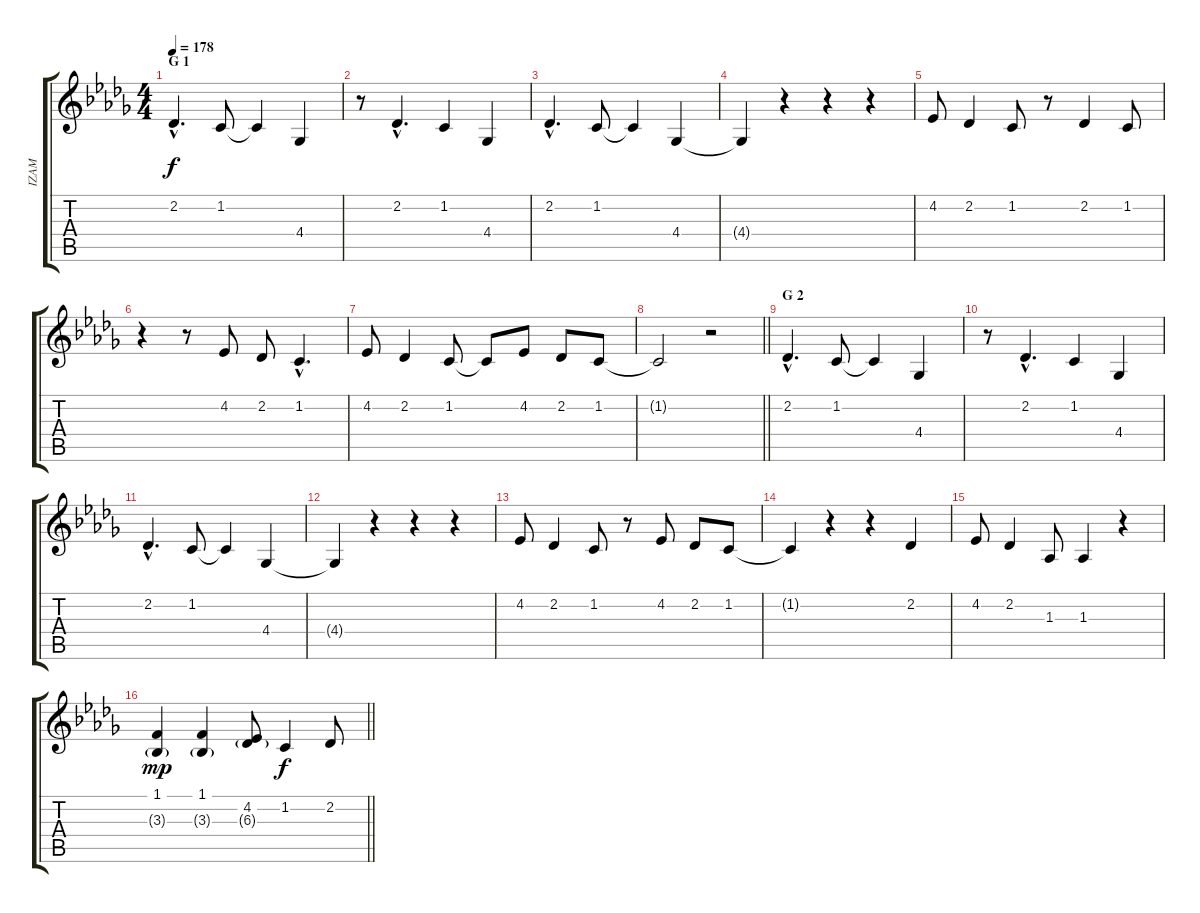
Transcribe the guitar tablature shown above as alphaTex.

\track ("IZAM" "IZAM") {instrument oboe}
\staff {score tabs}
\tuning (E4 B3 G3 D3 A2 E2) {hide}
\ts (4 4)
\section ("" "G 1")
\tempo 178
\clef g2
\ks db
2.2{hac}.4{d dy f} 1.2.8 1.2{t}.4 4.4.4 |
r.8 2.2{hac}.4{d} 1.2.4 4.4.4 |
2.2{hac}.4{d} 1.2.8 1.2{t}.4 4.4.4 |
4.4{t}.4 r.4 r.4 r.4 |
4.2.8 2.2.4 1.2.8 r.8 2.2.4 1.2.8 |
r.4 r.8 4.2.8 2.2.8 1.2{hac}.4{d} |
4.2.8 2.2.4 1.2.8 1.2{t}.8 4.2.8 2.2.8 1.2.8 |
\barLineRight lightlight
1.2{t}.2 r.2 |
\section ("" "G 2")
2.2{hac}.4{d} 1.2.8 1.2{t}.4 4.4.4 |
r.8 2.2{hac}.4{d} 1.2.4 4.4.4 |
2.2{hac}.4{d} 1.2.8 1.2{t}.4 4.4.4 |
4.4{t}.4 r.4 r.4 r.4 |
4.2.8 2.2.4 1.2.8 r.8 4.2.8 2.2.8 1.2.8 |
1.2{t}.4 r.4 r.4 2.2.4 |
4.2.8 2.2.4 1.3.8 1.3.4 r.4 |
\barLineRight lightlight
(1.1 3.3{g}).4{dy mp} (1.1 3.3{g}).4 (4.2 6.3{g}).8 1.2.4{dy f} 2.2.8
